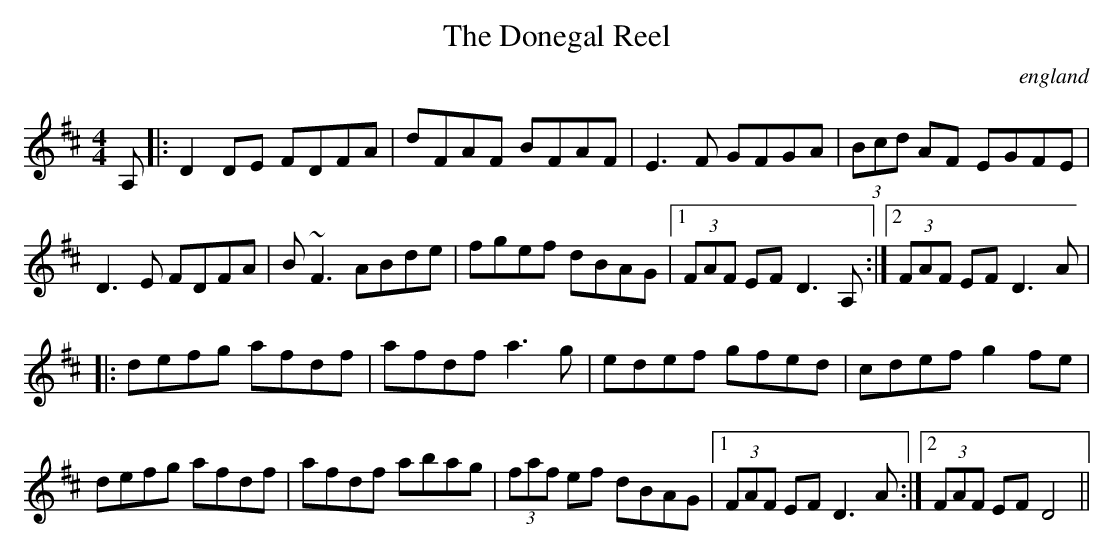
X:1
T:Donegal Reel, The
O:england
M:4/4
L:1/8
K:D
A,|:D2 DE FDFA|dFAF BFAF|E3 F GFGA|(3Bcd AF EGFE|
D3 E FDFA|B~F3 ABde|fgef dBAG|1 (3FAF EF D3 A,:|2 (3FAF EF D3 A|
|:defg afdf|afdf a3 g|edef gfed|cdef g2 fe|
defg afdf|afdf abag|(3faf ef dBAG|1 (3FAF EF D3 A:|2 (3FAF EF D4||
